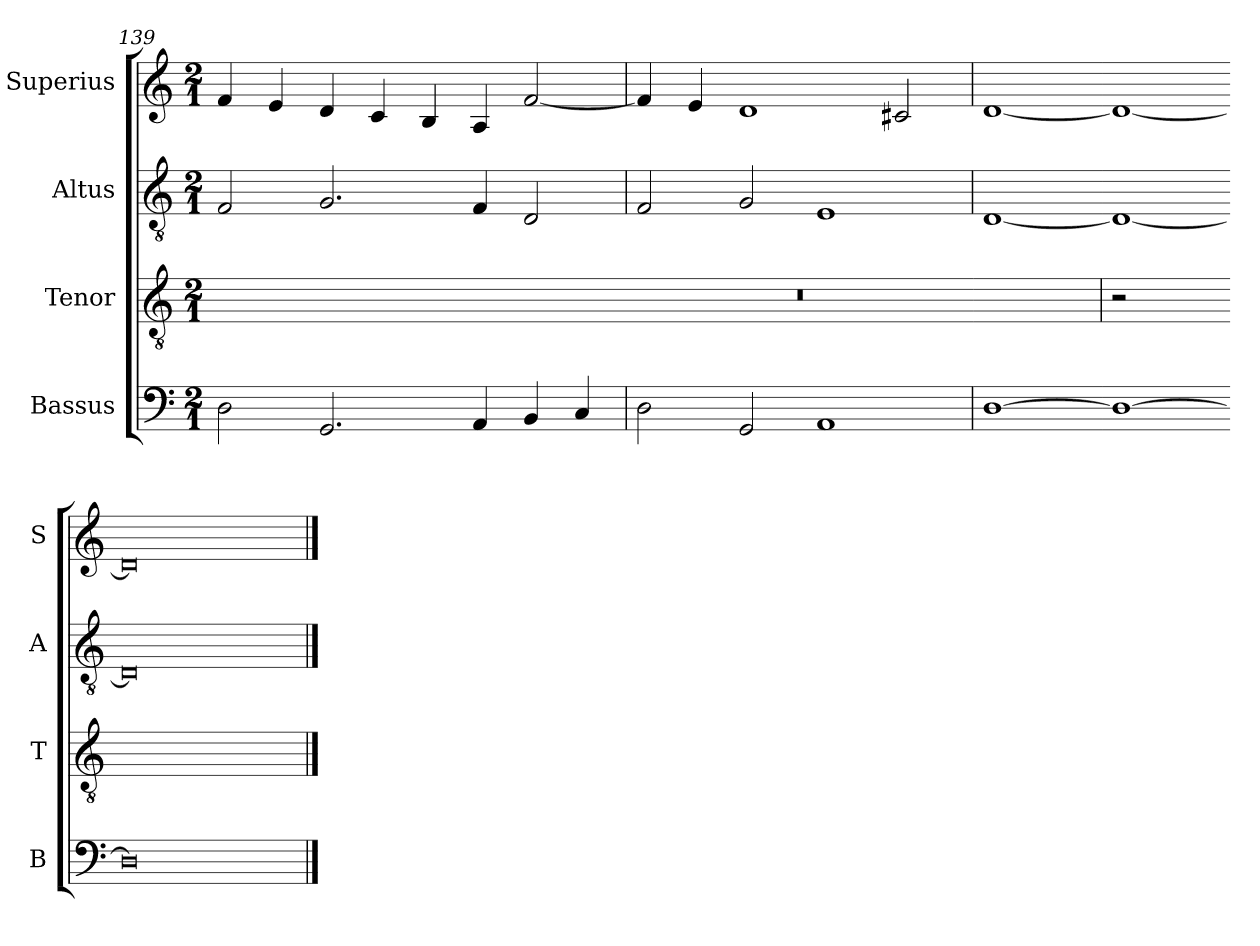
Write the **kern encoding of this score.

**kern	**kern	**kern	**kern
*part4	*part3	*part2	*part1
*staff4	*staff3	*staff2	*staff1
*I"Bassus	*I"Tenor	*I"Altus	*I"Superius
*I'B	*I'T	*I'A	*I'S
*clefF4	*clefGv2	*clefGv2	*clefG2
*k[]	*k[]	*k[]	*k[]
*M2/1	*M2/1	*M2/1	*M2/1
=139	=139	=139	=139
!	!LO:N:vis=1	!	!
2D\	0ryy	2F/	4f/
.	.	.	4e/
2.GG/	.	2.G/	4d/
.	.	.	4c/
.	.	.	4B/
4AA/	.	4F/	4A/
4BB/	.	2D/	[2f/
4C/	.	.	.
=140	=140-	=140	=140
!	!LO:N:vis=1	!	!
2D\	0r	2F/	4f/]
.	.	.	4e/
2GG/	.	2G/	1d
1AA	.	1E	.
.	.	.	2c#X/
=141	=141-	=141	=141
!	!LO:N:vis=2	!	!
[1D	1ryy	[1D	[1d
=-	=	=-	=-
!	!LO:N:vis=2	!	!
1D_	1r	1D_	1d_
=-	=-	=-	=-
!	!LO:N:vis=1	!	!
0D]	0ryy	0D]	0d]
==	==	==	==
*-	*-	*-	*-
